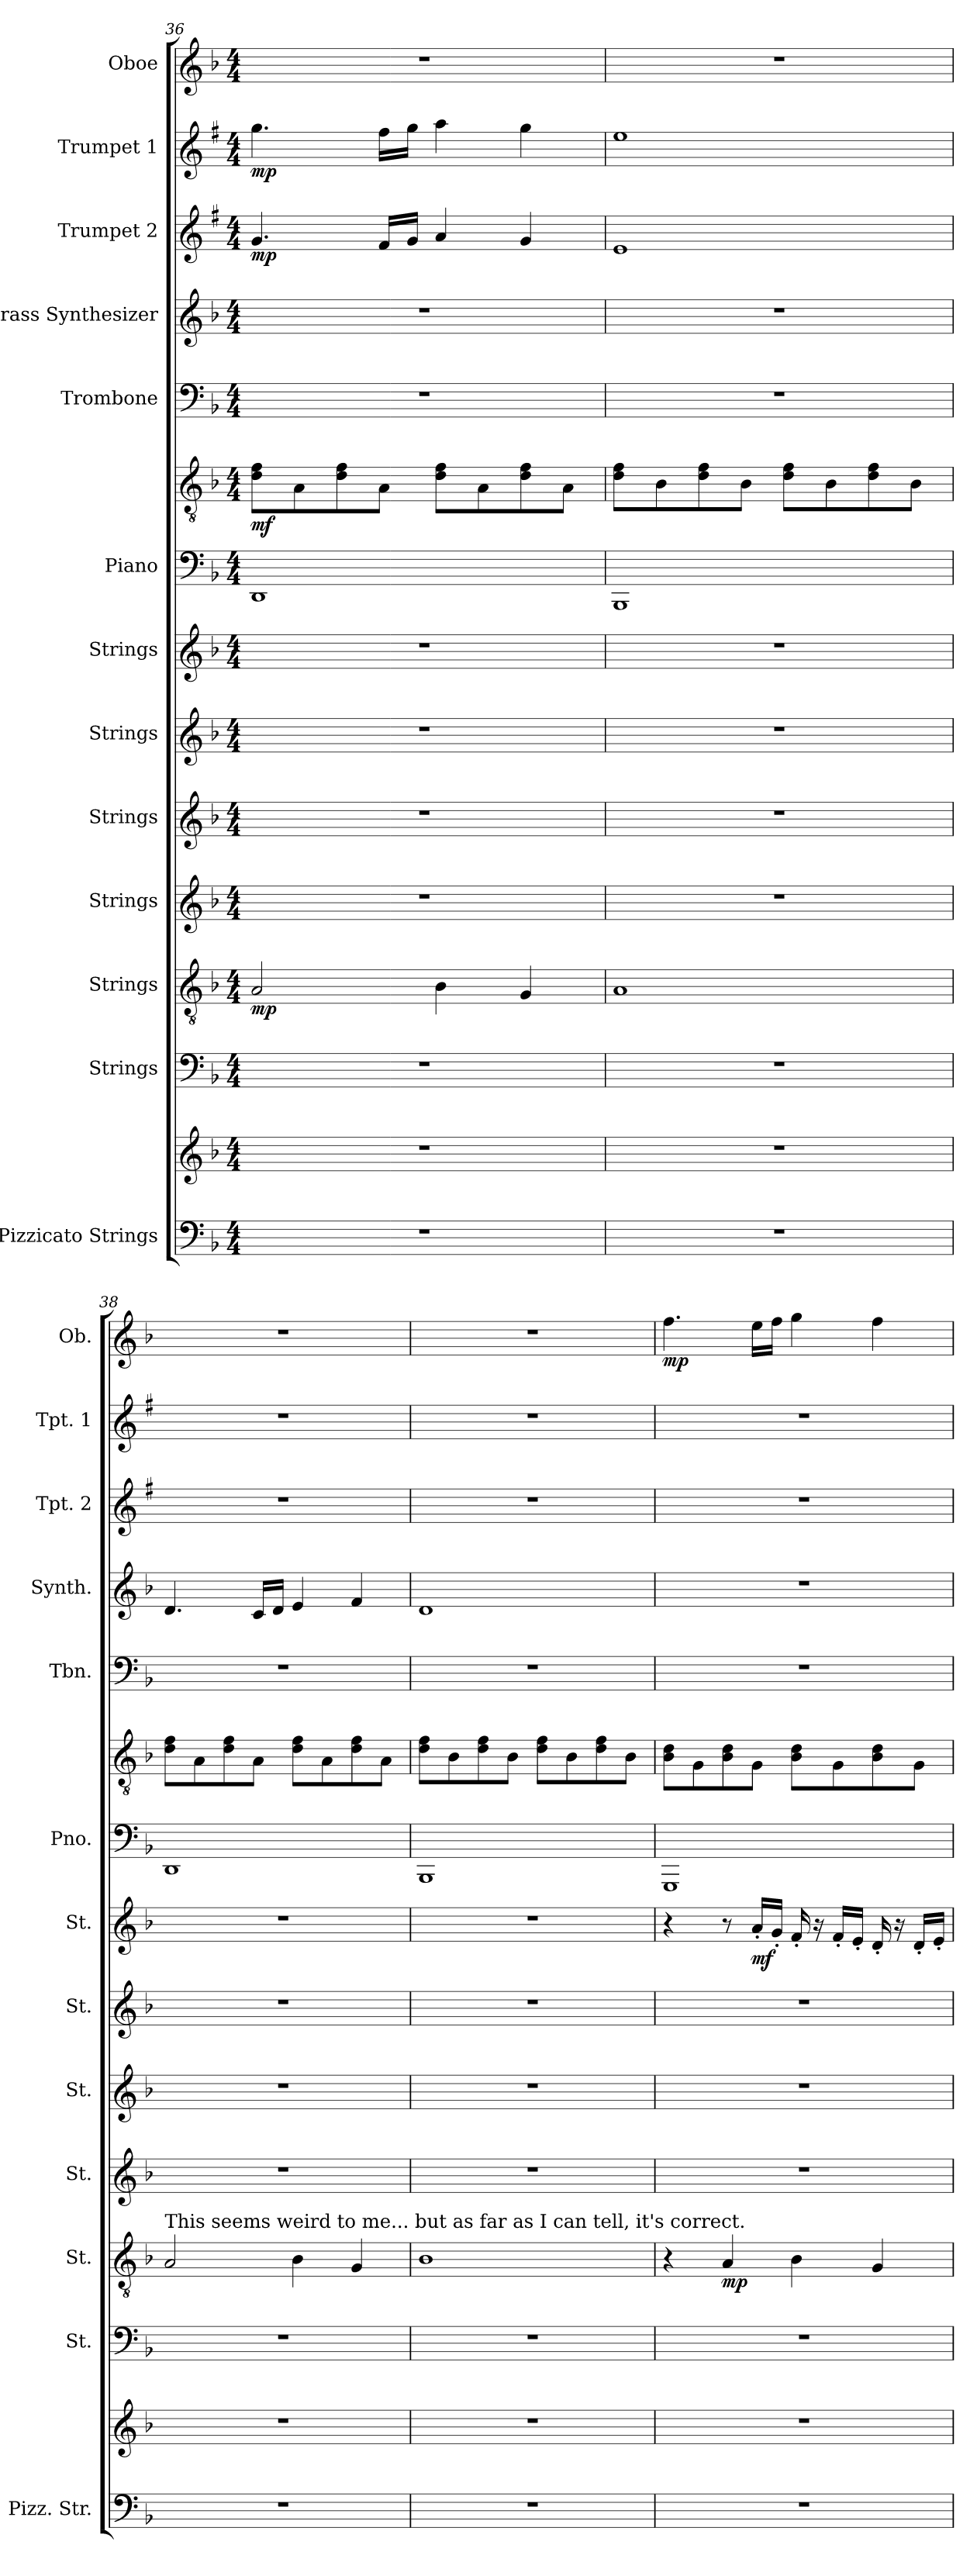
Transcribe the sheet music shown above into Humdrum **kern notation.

**kern	**kern	**kern	**kern	**dynam	**kern	**kern	**kern	**kern	**dynam	**kern	**kern	**dynam	**kern	**kern	**kern	**dynam	**kern	**dynam	**kern	**dynam
*part13	*part13	*part12	*part11	*part11	*part10	*part9	*part8	*part7	*part7	*part6	*part6	*part6	*part5	*part4	*part3	*part3	*part2	*part2	*part1	*part1
*staff15	*staff14	*staff13	*staff12	*staff12	*staff11	*staff10	*staff9	*staff8	*staff8	*staff7	*staff6	*staff6/7	*staff5	*staff4	*staff3	*staff3	*staff2	*staff2	*staff1	*staff1
*I"Pizzicato Strings	*	*I"Strings	*I"Strings	*	*I"Strings	*I"Strings	*I"Strings	*I"Strings	*	*I"Piano	*	*	*I"Trombone	*I"Brass Synthesizer	*I"Trumpet 2	*	*I"Trumpet 1	*	*I"Oboe	*
*I'Pizz. Str.	*	*I'St.	*I'St.	*	*I'St.	*I'St.	*I'St.	*I'St.	*	*I'Pno.	*	*	*I'Tbn.	*I'Synth.	*I'Tpt. 2	*	*I'Tpt. 1	*	*I'Ob.	*
!!LO:LB:g=z
*clefF4	*clefG2	*clefF4	*clefGv2	*	*clefG2	*clefG2	*clefG2	*clefG2	*	*clefF4	*clefGv2	*	*clefF4	*clefG2	*clefG2	*	*clefG2	*	*clefG2	*
*	*	*	*	*	*	*	*	*	*	*	*	*	*	*	*ITrd1c2	*	*ITrd1c2	*	*	*
*k[b-]	*k[b-]	*k[b-]	*k[b-]	*	*k[b-]	*k[b-]	*k[b-]	*k[b-]	*	*k[b-]	*k[b-]	*	*k[b-]	*k[b-]	*k[b-]	*	*k[b-]	*	*k[b-]	*
*M4/4	*M4/4	*M4/4	*M4/4	*	*M4/4	*M4/4	*M4/4	*M4/4	*	*M4/4	*M4/4	*	*M4/4	*M4/4	*M4/4	*	*M4/4	*	*M4/4	*
=36	=36	=36	=36	=36	=36	=36	=36	=36	=36	=36	=36	=36	=36	=36	=36	=36	=36	=36	=36	=36
!	!	!	!	!LO:DY:b	!	!	!	!	!	!	!	!LO:DY:b	!	!	!	!LO:DY:b	!	!LO:DY:b	!	!
1r	1r	1r	2A/	mp	1r	1r	1r	1r	.	1DD	8d\ 8f\L	mf	1r	1r	4.f/	mp	4.ff\	mp	1r	.
.	.	.	.	.	.	.	.	.	.	.	8A\	.	.	.	.	.	.	.	.	.
.	.	.	.	.	.	.	.	.	.	.	8d\ 8f\	.	.	.	.	.	.	.	.	.
.	.	.	.	.	.	.	.	.	.	.	8A\J	.	.	.	16e/LL	.	16ee\LL	.	.	.
.	.	.	.	.	.	.	.	.	.	.	.	.	.	.	16f/JJ	.	16ff\JJ	.	.	.
.	.	.	4B-\	.	.	.	.	.	.	.	8d\ 8f\L	.	.	.	4g/	.	4gg\	.	.	.
.	.	.	.	.	.	.	.	.	.	.	8A\	.	.	.	.	.	.	.	.	.
.	.	.	4G/	.	.	.	.	.	.	.	8d\ 8f\	.	.	.	4f/	.	4ff\	.	.	.
.	.	.	.	.	.	.	.	.	.	.	8A\J	.	.	.	.	.	.	.	.	.
=37	=37	=37	=37	=37	=37	=37	=37	=37	=37	=37	=37	=37	=37	=37	=37	=37	=37	=37	=37	=37
1r	1r	1r	1A	.	1r	1r	1r	1r	.	1BBB-	8d\ 8f\L	.	1r	1r	1d	.	1dd	.	1r	.
.	.	.	.	.	.	.	.	.	.	.	8B-\	.	.	.	.	.	.	.	.	.
.	.	.	.	.	.	.	.	.	.	.	8d\ 8f\	.	.	.	.	.	.	.	.	.
.	.	.	.	.	.	.	.	.	.	.	8B-\J	.	.	.	.	.	.	.	.	.
.	.	.	.	.	.	.	.	.	.	.	8d\ 8f\L	.	.	.	.	.	.	.	.	.
.	.	.	.	.	.	.	.	.	.	.	8B-\	.	.	.	.	.	.	.	.	.
.	.	.	.	.	.	.	.	.	.	.	8d\ 8f\	.	.	.	.	.	.	.	.	.
.	.	.	.	.	.	.	.	.	.	.	8B-\J	.	.	.	.	.	.	.	.	.
=38	=38	=38	=38	=38	=38	=38	=38	=38	=38	=38	=38	=38	=38	=38	=38	=38	=38	=38	=38	=38
!	!	!	!LO:TX:a:t=This seems weird to me... but as far as I can tell, it's correct.	!	!	!	!	!	!	!	!	!	!	!	!	!	!	!	!	!
1r	1r	1r	2A/	.	1r	1r	1r	1r	.	1DD	8d\ 8f\L	.	1r	4.d/	1r	.	1r	.	1r	.
.	.	.	.	.	.	.	.	.	.	.	8A\	.	.	.	.	.	.	.	.	.
.	.	.	.	.	.	.	.	.	.	.	8d\ 8f\	.	.	.	.	.	.	.	.	.
.	.	.	.	.	.	.	.	.	.	.	8A\J	.	.	16c/LL	.	.	.	.	.	.
.	.	.	.	.	.	.	.	.	.	.	.	.	.	16d/JJ	.	.	.	.	.	.
.	.	.	4B-\	.	.	.	.	.	.	.	8d\ 8f\L	.	.	4e/	.	.	.	.	.	.
.	.	.	.	.	.	.	.	.	.	.	8A\	.	.	.	.	.	.	.	.	.
.	.	.	4G/	.	.	.	.	.	.	.	8d\ 8f\	.	.	4f/	.	.	.	.	.	.
.	.	.	.	.	.	.	.	.	.	.	8A\J	.	.	.	.	.	.	.	.	.
=39	=39	=39	=39	=39	=39	=39	=39	=39	=39	=39	=39	=39	=39	=39	=39	=39	=39	=39	=39	=39
1r	1r	1r	1B-	.	1r	1r	1r	1r	.	1BBB-	8d\ 8f\L	.	1r	1d	1r	.	1r	.	1r	.
.	.	.	.	.	.	.	.	.	.	.	8B-\	.	.	.	.	.	.	.	.	.
.	.	.	.	.	.	.	.	.	.	.	8d\ 8f\	.	.	.	.	.	.	.	.	.
.	.	.	.	.	.	.	.	.	.	.	8B-\J	.	.	.	.	.	.	.	.	.
.	.	.	.	.	.	.	.	.	.	.	8d\ 8f\L	.	.	.	.	.	.	.	.	.
.	.	.	.	.	.	.	.	.	.	.	8B-\	.	.	.	.	.	.	.	.	.
.	.	.	.	.	.	.	.	.	.	.	8d\ 8f\	.	.	.	.	.	.	.	.	.
.	.	.	.	.	.	.	.	.	.	.	8B-\J	.	.	.	.	.	.	.	.	.
!!LO:PB:g=z
=40	=40	=40	=40	=40	=40	=40	=40	=40	=40	=40	=40	=40	=40	=40	=40	=40	=40	=40	=40	=40
!	!	!	!	!	!	!	!	!	!	!	!	!	!	!	!	!	!	!	!	!LO:DY:b
1r	1r	1r	4r	.	1r	1r	1r	4r	.	1GGG	8B-\ 8d\L	.	1r	1r	1r	.	1r	.	4.ff\	mp
.	.	.	.	.	.	.	.	.	.	.	8G\	.	.	.	.	.	.	.	.	.
!	!	!	!	!LO:DY:b	!	!	!	!	!	!	!	!	!	!	!	!	!	!	!	!
.	.	.	4A/	mp	.	.	.	8r	.	.	8B-\ 8d\	.	.	.	.	.	.	.	.	.
!	!	!	!	!	!	!	!	!	!LO:DY:b	!	!	!	!	!	!	!	!	!	!	!
.	.	.	.	.	.	.	.	16a'/LL	mf	.	8G\J	.	.	.	.	.	.	.	16ee\LL	.
.	.	.	.	.	.	.	.	16g'/JJ	.	.	.	.	.	.	.	.	.	.	16ff\JJ	.
.	.	.	4B-\	.	.	.	.	16f'/	.	.	8B-\ 8d\L	.	.	.	.	.	.	.	4gg\	.
.	.	.	.	.	.	.	.	16r	.	.	.	.	.	.	.	.	.	.	.	.
.	.	.	.	.	.	.	.	16f'/LL	.	.	8G\	.	.	.	.	.	.	.	.	.
.	.	.	.	.	.	.	.	16e'/JJ	.	.	.	.	.	.	.	.	.	.	.	.
.	.	.	4G/	.	.	.	.	16d'/	.	.	8B-\ 8d\	.	.	.	.	.	.	.	4ff\	.
.	.	.	.	.	.	.	.	16r	.	.	.	.	.	.	.	.	.	.	.	.
.	.	.	.	.	.	.	.	16d'/LL	.	.	8G\J	.	.	.	.	.	.	.	.	.
.	.	.	.	.	.	.	.	16e'/JJ	.	.	.	.	.	.	.	.	.	.	.	.
=	=	=	=	=	=	=	=	=	=	=	=	=	=	=	=	=	=	=	=	=
*-	*-	*-	*-	*-	*-	*-	*-	*-	*-	*-	*-	*-	*-	*-	*-	*-	*-	*-	*-	*-
